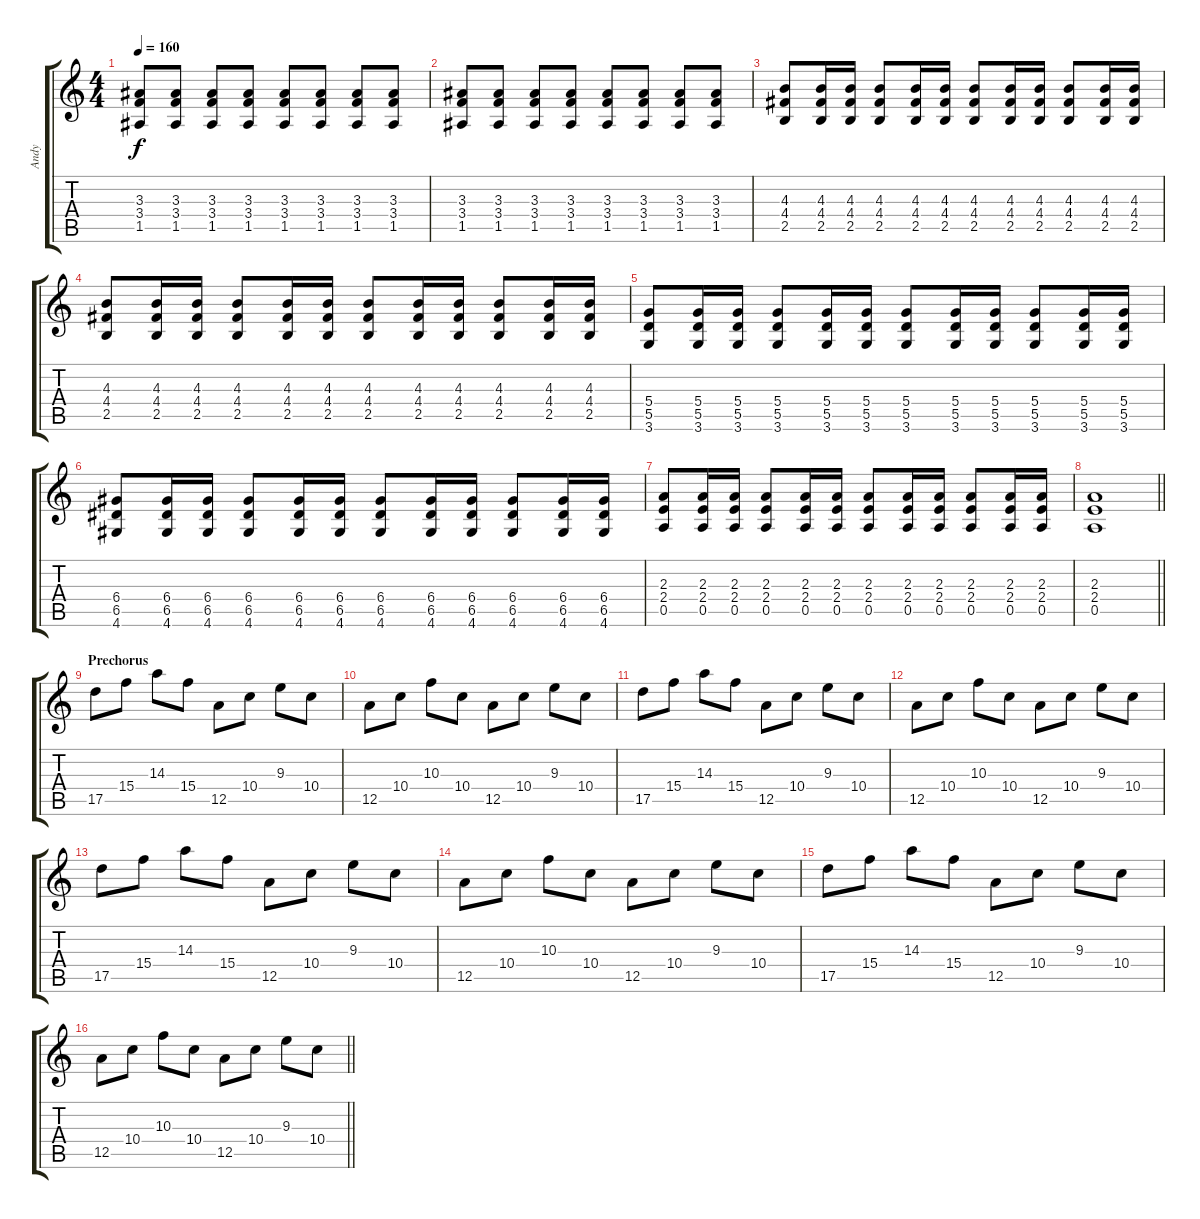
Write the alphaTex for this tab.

\track ("Andy" "Andy") {instrument distortionguitar}
\staff {score tabs}
\tuning (E4 B3 G3 D3 A2 E2) {hide}
\ts (4 4)
\tempo 160
\clef g2
\ks c
(3.3 3.4 1.5).8{dy f} (3.3 3.4 1.5).8 (3.3 3.4 1.5).8 (3.3 3.4 1.5).8 (3.3 3.4 1.5).8 (3.3 3.4 1.5).8 (3.3 3.4 1.5).8 (3.3 3.4 1.5).8 |
(3.3 3.4 1.5).8 (3.3 3.4 1.5).8 (3.3 3.4 1.5).8 (3.3 3.4 1.5).8 (3.3 3.4 1.5).8 (3.3 3.4 1.5).8 (3.3 3.4 1.5).8 (3.3 3.4 1.5).8 |
(4.3 4.4 2.5).8 (4.3 4.4 2.5).16 (4.3 4.4 2.5).16 (4.3 4.4 2.5).8 (4.3 4.4 2.5).16 (4.3 4.4 2.5).16 (4.3 4.4 2.5).8 (4.3 4.4 2.5).16 (4.3 4.4 2.5).16 (4.3 4.4 2.5).8 (4.3 4.4 2.5).16 (4.3 4.4 2.5).16 |
(4.3 4.4 2.5).8 (4.3 4.4 2.5).16 (4.3 4.4 2.5).16 (4.3 4.4 2.5).8 (4.3 4.4 2.5).16 (4.3 4.4 2.5).16 (4.3 4.4 2.5).8 (4.3 4.4 2.5).16 (4.3 4.4 2.5).16 (4.3 4.4 2.5).8 (4.3 4.4 2.5).16 (4.3 4.4 2.5).16 |
(5.4 5.5 3.6).8 (5.4 5.5 3.6).16 (5.4 5.5 3.6).16 (5.4 5.5 3.6).8 (5.4 5.5 3.6).16 (5.4 5.5 3.6).16 (5.4 5.5 3.6).8 (5.4 5.5 3.6).16 (5.4 5.5 3.6).16 (5.4 5.5 3.6).8 (5.4 5.5 3.6).16 (5.4 5.5 3.6).16 |
(6.4 6.5 4.6).8 (6.4 6.5 4.6).16 (6.4 6.5 4.6).16 (6.4 6.5 4.6).8 (6.4 6.5 4.6).16 (6.4 6.5 4.6).16 (6.4 6.5 4.6).8 (6.4 6.5 4.6).16 (6.4 6.5 4.6).16 (6.4 6.5 4.6).8 (6.4 6.5 4.6).16 (6.4 6.5 4.6).16 |
(2.3 2.4 0.5).8 (2.3 2.4 0.5).16 (2.3 2.4 0.5).16 (2.3 2.4 0.5).8 (2.3 2.4 0.5).16 (2.3 2.4 0.5).16 (2.3 2.4 0.5).8 (2.3 2.4 0.5).16 (2.3 2.4 0.5).16 (2.3 2.4 0.5).8 (2.3 2.4 0.5).16 (2.3 2.4 0.5).16 |
\barLineRight lightlight
(2.3 2.4 0.5).1 |
\section ("" "Prechorus")
17.5.8 15.4.8 14.3.8 15.4.8 12.5.8 10.4.8 9.3.8 10.4.8 |
12.5.8 10.4.8 10.3.8 10.4.8 12.5.8 10.4.8 9.3.8 10.4.8 |
17.5.8 15.4.8 14.3.8 15.4.8 12.5.8 10.4.8 9.3.8 10.4.8 |
12.5.8 10.4.8 10.3.8 10.4.8 12.5.8 10.4.8 9.3.8 10.4.8 |
17.5.8 15.4.8 14.3.8 15.4.8 12.5.8 10.4.8 9.3.8 10.4.8 |
12.5.8 10.4.8 10.3.8 10.4.8 12.5.8 10.4.8 9.3.8 10.4.8 |
17.5.8 15.4.8 14.3.8 15.4.8 12.5.8 10.4.8 9.3.8 10.4.8 |
\barLineRight lightlight
12.5.8 10.4.8 10.3.8 10.4.8 12.5.8 10.4.8 9.3.8 10.4.8
